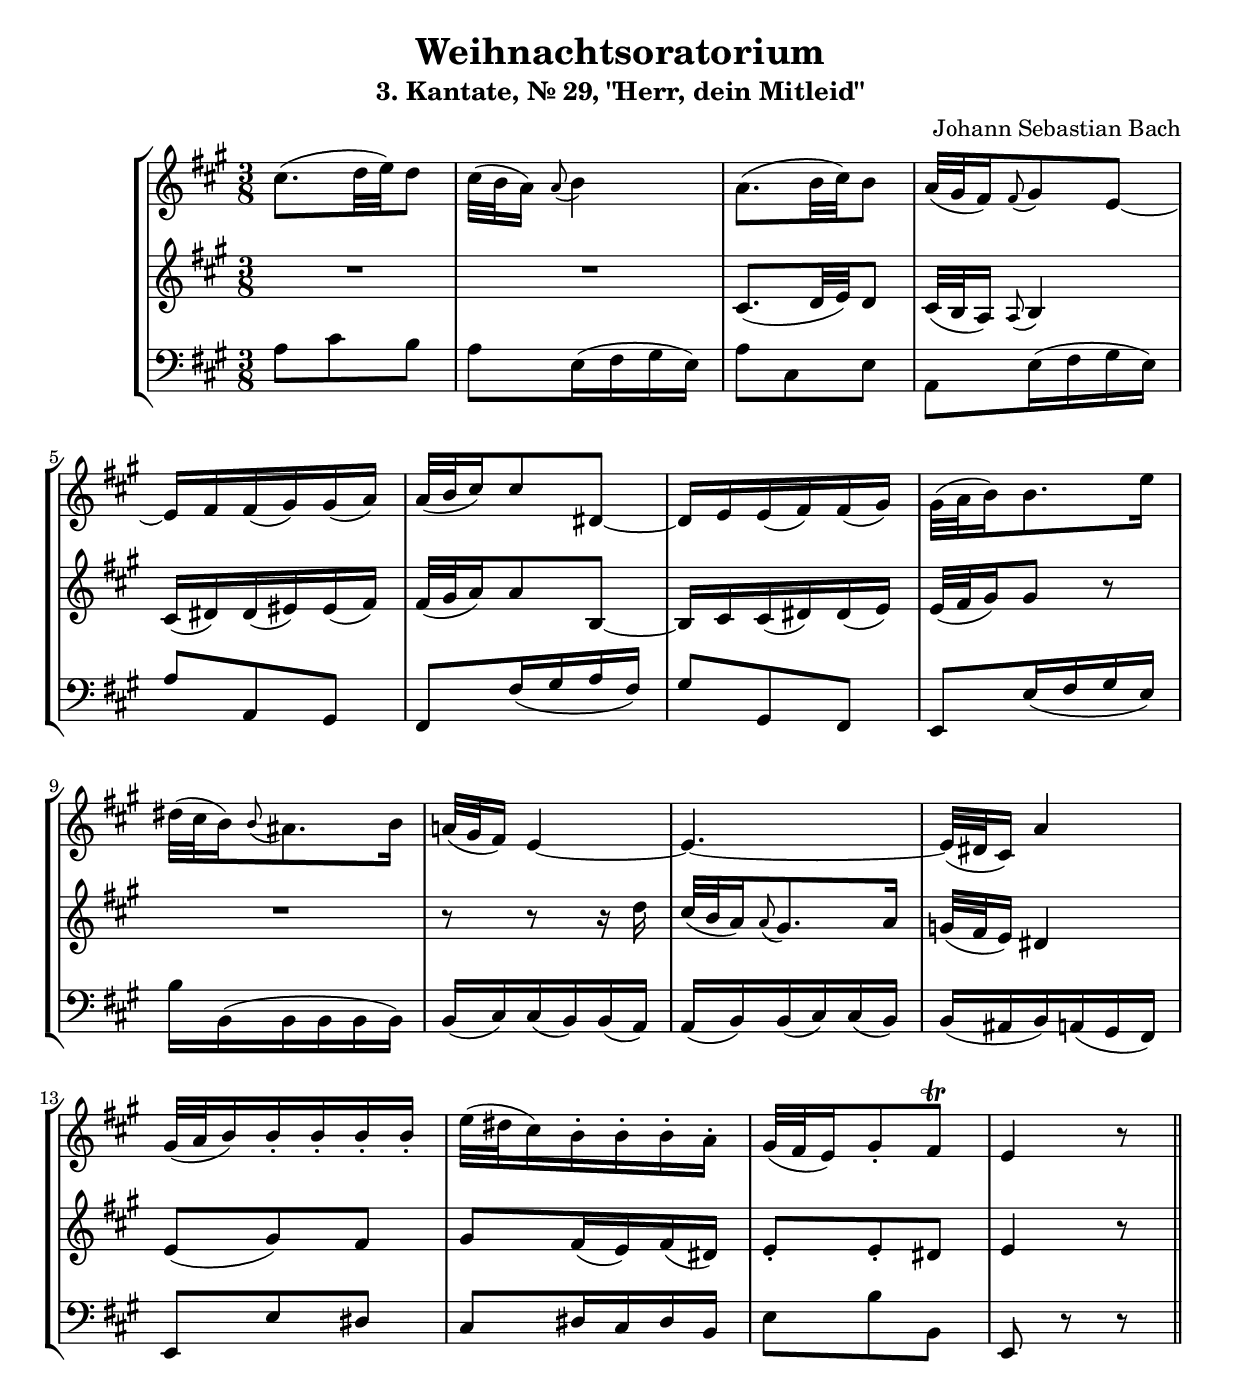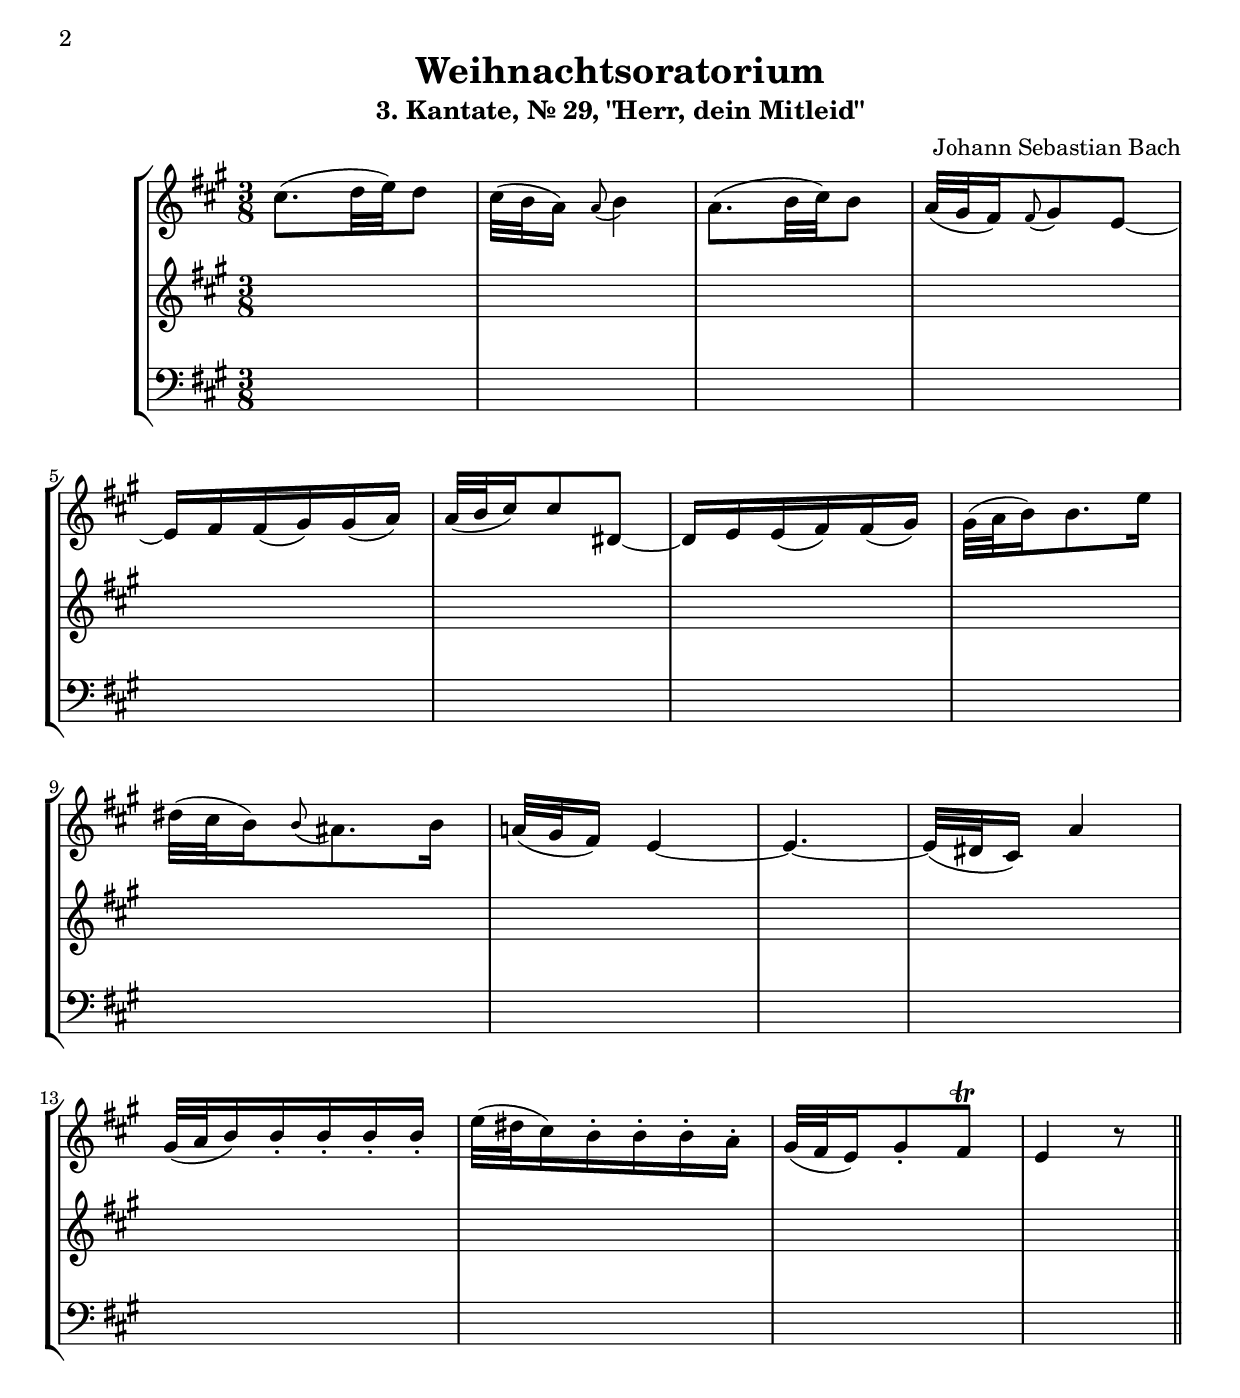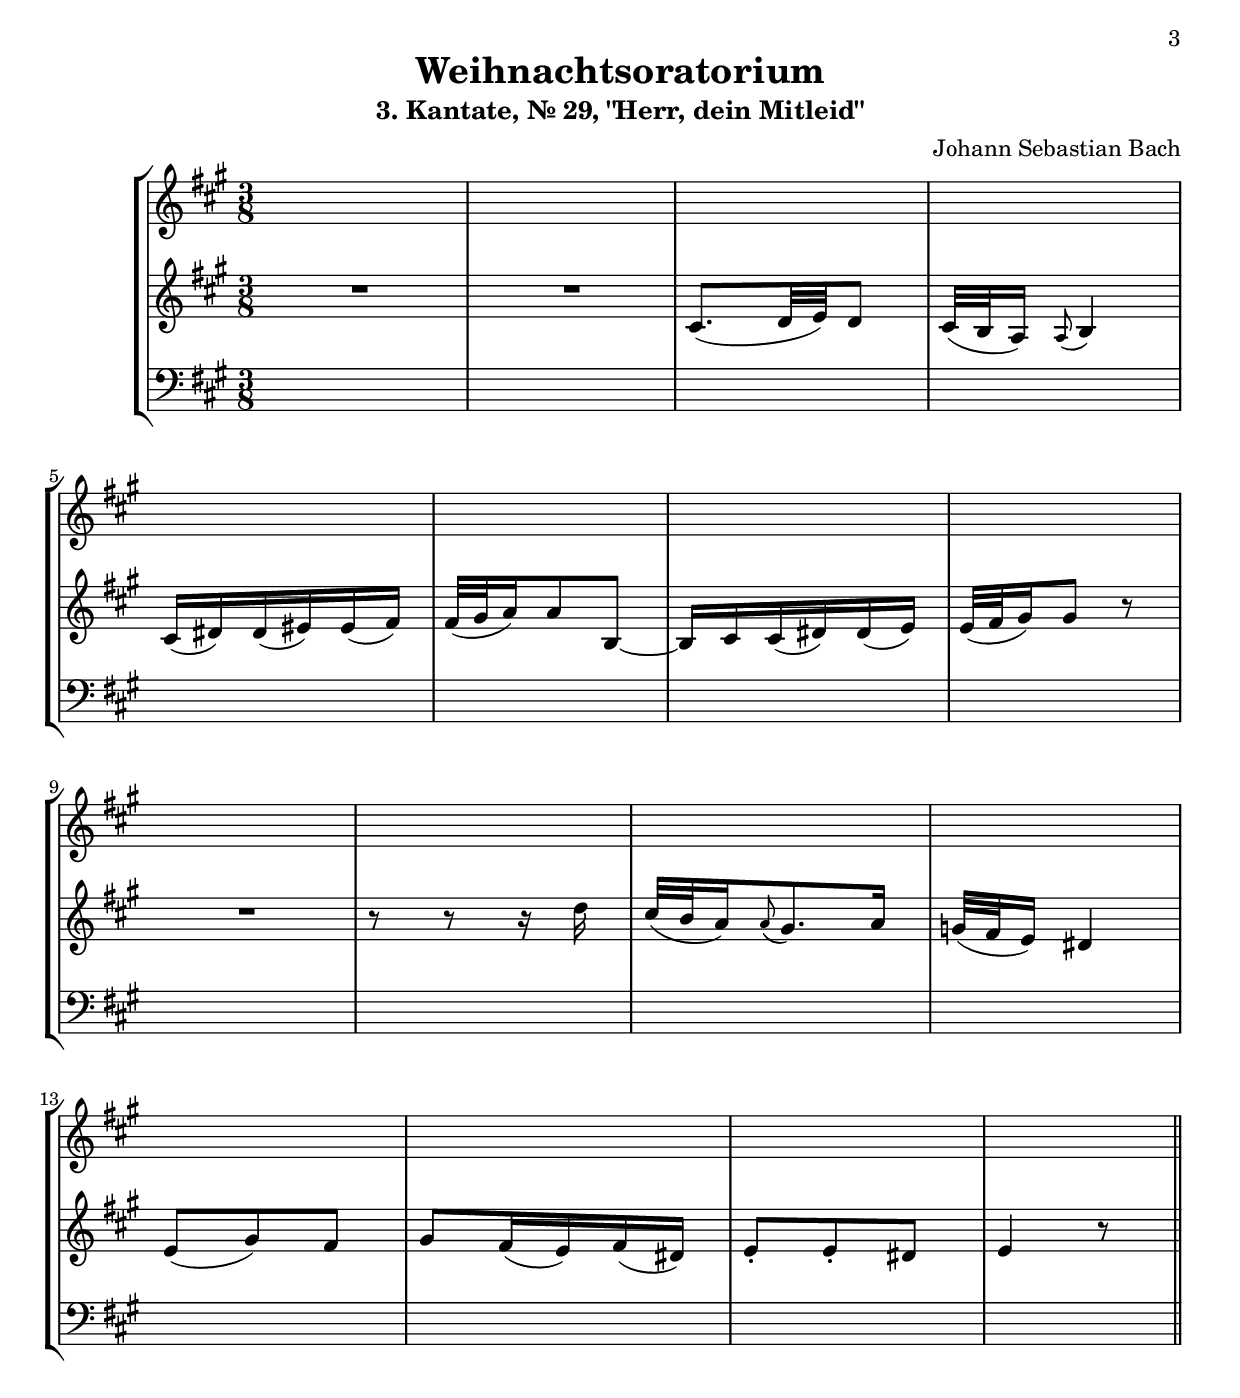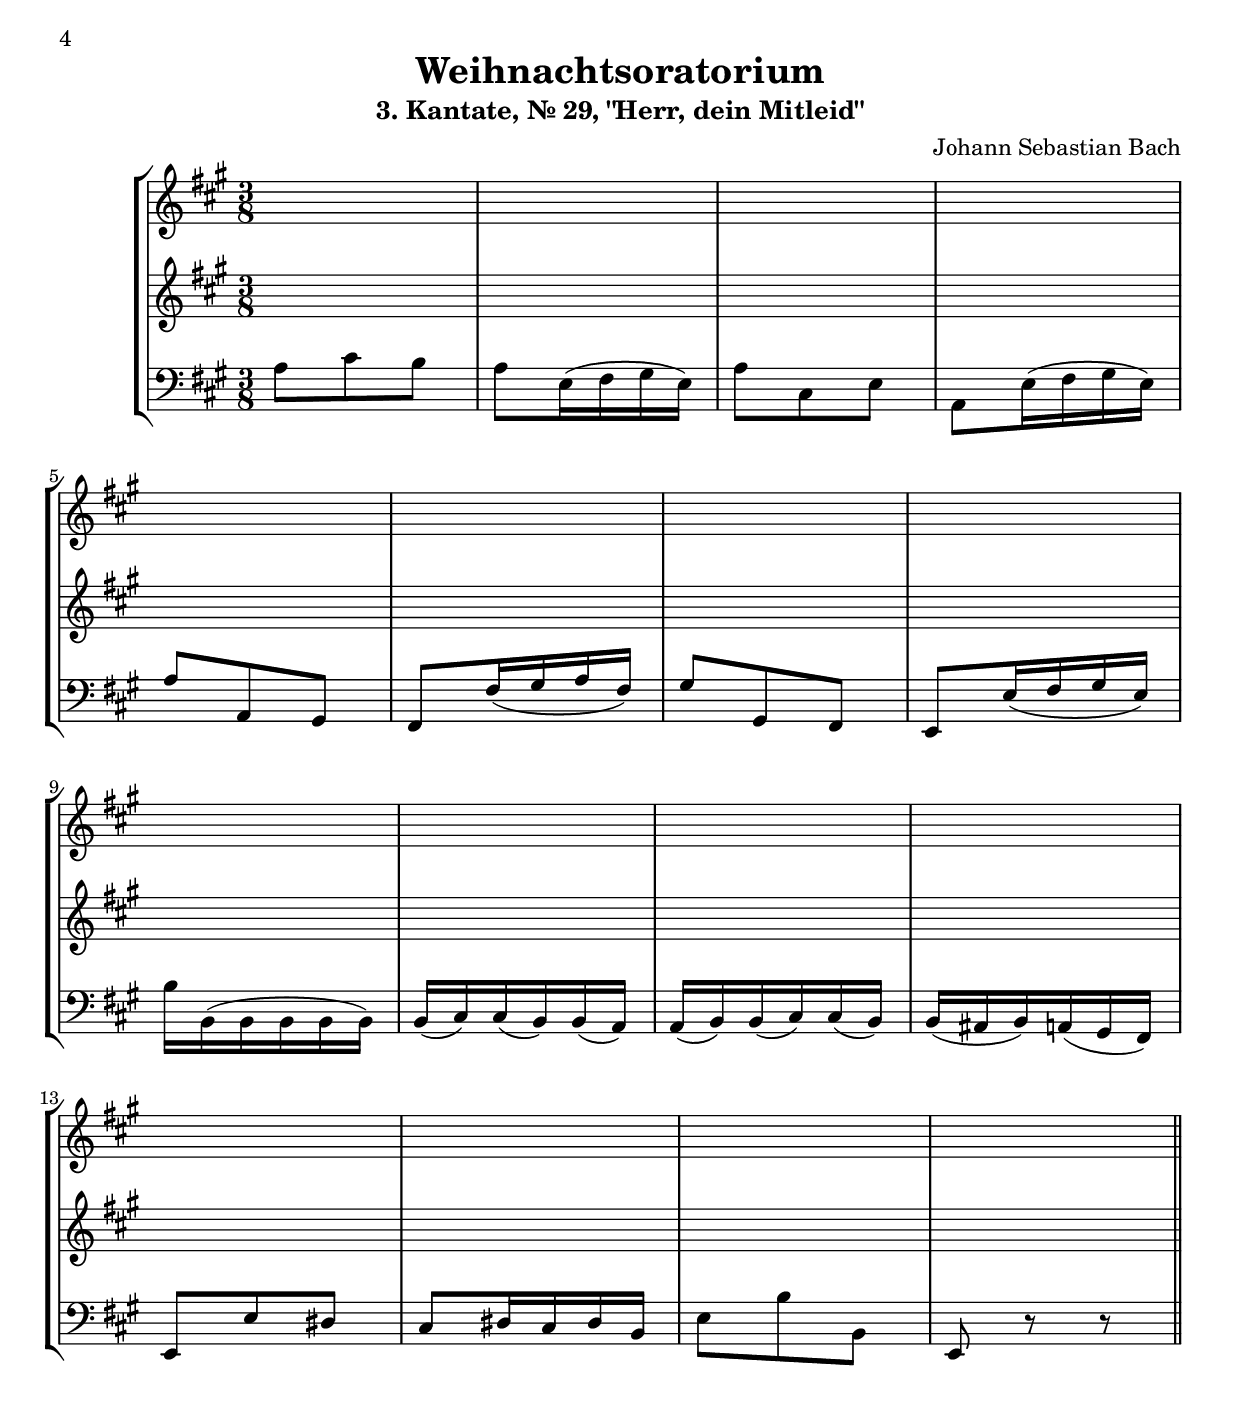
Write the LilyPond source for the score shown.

\version "2.12.2"
\include "deutsch.ly"

oben = \relative cis'' {cis8.( d32 e) d8 cis32( h a16) \grace a8( h4) a8.( h32 cis) h8 a32( gis fis16) \grace fis8( gis8) e ~ e16 fis fis( gis) gis( a) a32( h cis16) cis8 dis, ~ dis16 e e( fis) fis( gis) gis32( a h16) h8. e16 dis32( cis h16) \grace h8( ais8.) h16 a!32( gis fis16) e4 ~ e4. ~  e32( dis cis16) a'4 gis32( a h16) h-. h-. h-. h-. e32( dis cis16) h-. h-. h-. a-. gis32( fis e16) gis8-. fis\trill e4 r8 } 

mitte = \relative cis' {R1*3/8 R cis8.( d32 e) d8 cis32( h a16) \grace a8( h4) cis16( dis) dis( eis) eis( fis) fis32( gis a16) a8 h, ~ h16 cis cis( dis) dis( e) e32( fis gis16) gis8 r R1*3/8 r8 r r16 d' cis32( h a16) \grace a8( gis8.) a16 g32( fis e16) dis4 e8( gis) fis gis fis16( e) fis( dis) e8-. e-. dis e4 r8} 

unten = \relative a {a8 cis h a e16( fis gis e) a8 cis, e a, e'16( fis gis e) a8 a, gis fis fis'16( gis a fis) gis8 gis, fis e e'16( fis gis e) h' h,( h h h h) h( cis) cis( h) h( a) a( h) h( cis) cis( h) h( ais h) a( gis fis) e8 e' dis cis dis16 cis dis h e8 h' h, e, r r } 

tacet = {s4. s s s \break s s s s \break s s s s \break s s s s }

\bookpart
{
\header
{
composer = "Johann Sebastian Bach"
title = "Weihnachtsoratorium"
subtitle = "3. Kantate, Nr. 29, \"Herr, dein Mitleid\""
}

\score
{
\new StaffGroup
<<
\new Staff
{
\clef treble \key a \major \time 3/8 \oben \bar "||"
}
\new Staff
{
\clef treble \key a \major \time 3/8 \mitte 
}
\new Staff
{
\clef bass \key a \major \time 3/8 \unten
}
>>
}
}

\bookpart
{
\header
{
composer = "Johann Sebastian Bach"
title = "Weihnachtsoratorium"
subtitle = "3. Kantate, Nr. 29, \"Herr, dein Mitleid\""
}

\score
{
\new StaffGroup
<<
\new Staff
{
\clef treble \key a \major \time 3/8 \oben \bar "||"
}
\new Staff
{
\clef treble \key a \major \time 3/8 \tacet 
}
\new Staff
{
\clef bass \key a \major \time 3/8 \tacet
}
>>
}
}

\bookpart
{
\header
{
composer = "Johann Sebastian Bach"
title = "Weihnachtsoratorium"
subtitle = "3. Kantate, Nr. 29, \"Herr, dein Mitleid\""
}

\score
{
\new StaffGroup
<<
\new Staff
{
\clef treble \key a \major \time 3/8 \tacet \bar "||"
}
\new Staff
{
\clef treble \key a \major \time 3/8 \mitte 
}
\new Staff
{
\clef bass \key a \major \time 3/8 \tacet
}
>>
}
}

\bookpart
{
\header
{
composer = "Johann Sebastian Bach"
title = "Weihnachtsoratorium"
subtitle = "3. Kantate, Nr. 29, \"Herr, dein Mitleid\""
}

\score
{
\new StaffGroup
<<
\new Staff
{
\clef treble \key a \major \time 3/8 \tacet \bar "||"
}
\new Staff
{
\clef treble \key a \major \time 3/8 \tacet 
}
\new Staff
{
\clef bass \key a \major \time 3/8 \unten
}
>>
}
}

